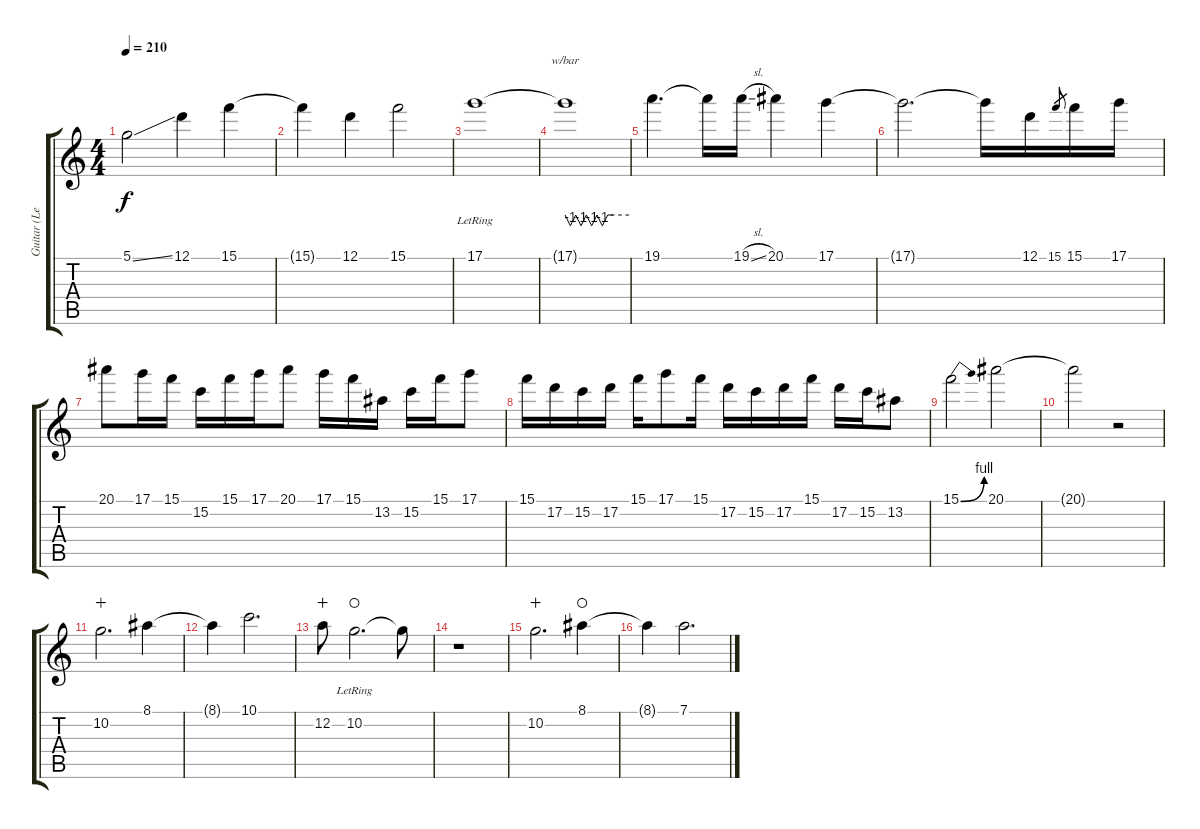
\track ("Guitar (Left)" "Guitar (Le") {instrument distortionguitar}
\staff {score tabs}
\tuning (D4 A3 F3 C3 G2 C2) {hide}
\ts (4 4)
\tempo 210
\clef g2
\ks c
5.1{ss}.2{dy f} 12.1.4 15.1.4 |
15.1{t}.4 12.1.4 15.1.2 |
17.1{lr}.1 |
17.1{t}.1{tbe (custom default 0 0 5 -4 10 0 15 -4 20 0 25 -4 30 0 35 -4 40 0 45 0 60 0)} |
19.1.4{d} 19.1{t}.16 19.1{sl}.16 20.1.4 17.1.4 |
17.1{t}.2{d} 17.1{t}.16 12.1.16 15.1.8{gr} 15.1.16 17.1.16 |
20.1.8 17.1.16 15.1.16 15.2.16 15.1.16 17.1.16 20.1.8 17.1.16 15.1.16 13.2.16 15.2.16 15.1.16 17.1.8 |
15.1.16 17.2.16 15.2.16 17.2.16 15.1.16 17.1.8 15.1.16 17.2.16 15.2.16 17.2.16 15.1.16 17.2.16 15.2.16 13.2.8 |
15.1{be (bend 0 0 60 4)}.2 20.1.2 |
20.1{t}.2 r.2 |
10.2.2{d wahc} 8.1.4 |
8.1{t}.4 10.1.2{d} |
12.2.8{wahc} 10.2{lr}.2{d waho} 10.2{t}.8 |
r.1 |
10.2.2{d wahc} 8.1.4{waho} |
8.1{t}.4 7.1.2{d}
